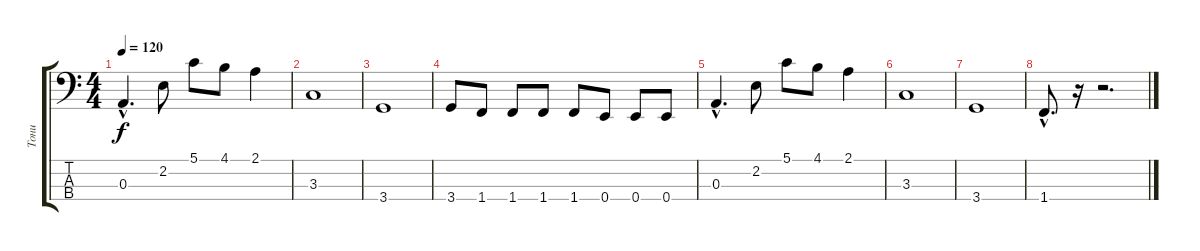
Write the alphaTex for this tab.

\track ("Тони" "Тони") {instrument electricbassfinger}
\staff {score tabs}
\tuning (G2 D2 A1 E1) {hide}
\ts (4 4)
\tempo 120
\clef f4
\ks c
0.3{hac}.4{d dy f} 2.2.8 5.1.8 4.1.8 2.1.4 |
3.3.1 |
3.4.1 |
3.4.8 1.4.8 1.4.8 1.4.8 1.4.8 0.4.8 0.4.8 0.4.8 |
0.3{hac}.4{d} 2.2.8 5.1.8 4.1.8 2.1.4 |
3.3.1 |
3.4.1 |
1.4{hac}.8{d} r.16 r.2{d}
